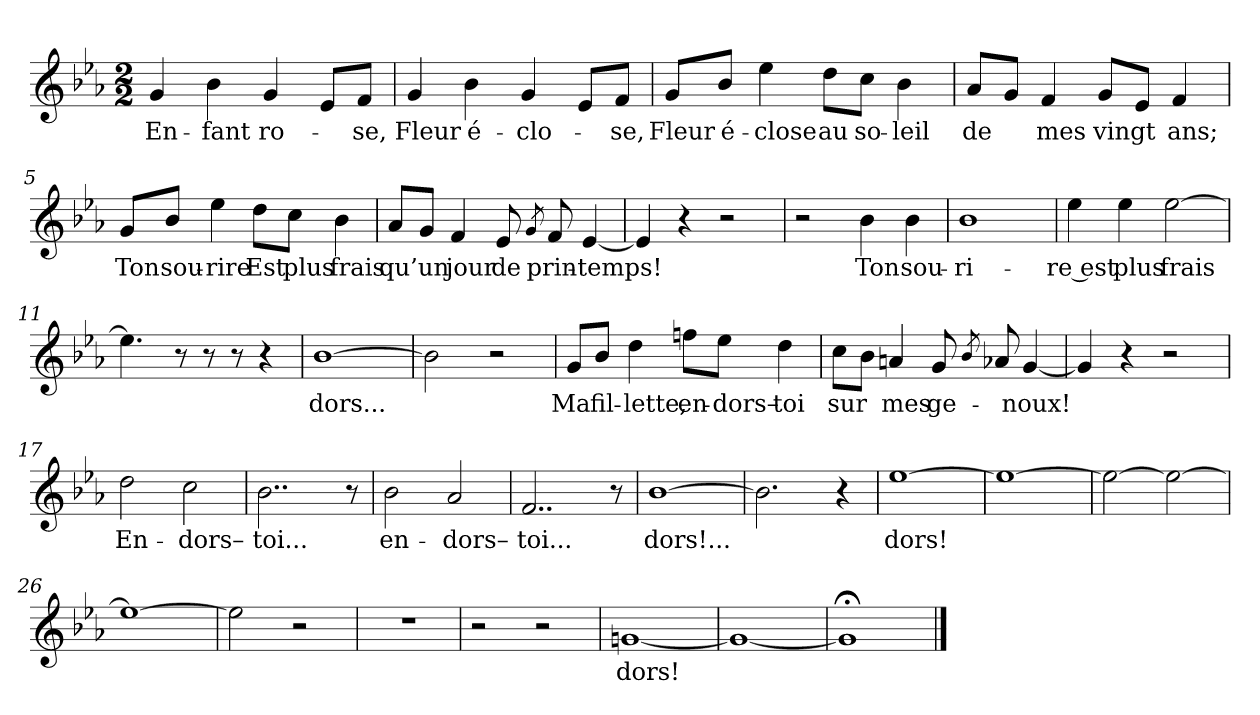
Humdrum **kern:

**kern	**text
*part1	*part1
*staff1	*staff1
*clefG2	*
*k[b-e-a-]	*
*M2/2	*
=1	=1
!	!LO:LY:b
4g/	En-
!	!LO:LY:b
4b-\	-fant
!	!LO:LY:b
4g/	ro-
8e-/L	.
!	!LO:LY:b
8f/J	-se,
=2	=2
!	!LO:LY:b
4g/	Fleur
!	!LO:LY:b
4b-\	é-
!	!LO:LY:b
4g/	-clo-
8e-/L	.
!	!LO:LY:b
8f/J	-se,
=3	=3
!	!LO:LY:b
8g/L	Fleur
!	!LO:LY:b
8b-/J	é-
!	!LO:LY:b
4ee-\	-close
!	!LO:LY:b
8dd\L	au
!	!LO:LY:b
8cc\J	so-
!	!LO:LY:b
4b-\	-leil
=4	=4
!	!LO:LY:b
8a-/L	de
8g/J	.
!	!LO:LY:b
4f/	mes
!	!LO:LY:b
8g/L	vingt
8e-/J	.
!	!LO:LY:b
4f/	ans;
=5	=5
!	!LO:LY:b
8g/L	Ton
!	!LO:LY:b
8b-/J	sou-
!	!LO:LY:b
4ee-\	-rire
!	!LO:LY:b
8dd\L	Est
!	!LO:LY:b
8cc\J	plus
!	!LO:LY:b
4b-\	frais
!!LO:LB:g=z
=6	=6
!	!LO:LY:b
8a-/L	qu’un
8g/J	.
!	!LO:LY:b
4f/	jour
!	!LO:LY:b
8e-/	de
8qg/	.
!	!LO:LY:b
8f/	prin-
!	!LO:LY:b
[4e-/	-temps!
=7	=7
4e-/]	.
4r	.
2r	.
=8	=8
2r	.
!	!LO:LY:b
4b-\	Ton
!	!LO:LY:b
4b-\	sou-
=9	=9
!	!LO:LY:b
1b-	-ri-
=10	=10
!	!LO:LY:b
4ee-\	-re est
!	!LO:LY:b
4ee-\	plus
!	!LO:LY:b
[2ee-\	frais
=11	=11
4.ee-\]	.
8r	.
8r	.
8r	.
4r	.
=12	=12
!	!LO:LY:b
[1b-	dors...
=13	=13
2b-\]	.
2r	.
!!LO:LB:g=z
=14	=14
!	!LO:LY:b
8g/L	Ma
!	!LO:LY:b
8b-/J	fil-
!	!LO:LY:b
4dd\	-lette,
!	!LO:LY:b
8ffn\L	en-
!	!LO:LY:b
8ee-\J	-dors–
!	!LO:LY:b
4dd\	toi
=15	=15
!	!LO:LY:b
8cc\L	sur
8b-\J	.
!	!LO:LY:b
4an/	mes
!	!LO:LY:b
8g/	ge-
8qb-/	.
8a-X/	.
!	!LO:LY:b
[4g/	noux!
=16	=16
4g/]	.
4r	.
2r	.
=17	=17
!	!LO:LY:b
2dd\	En-
!	!LO:LY:b
2cc\	-dors–
=18	=18
!	!LO:LY:b
2..b-\	toi...
8r	.
=19	=19
!	!LO:LY:b
2b-\	en-
!	!LO:LY:b
2a-/	-dors–
=20	=20
!	!LO:LY:b
2..f/	toi...
8r	.
=21	=21
!	!LO:LY:b
[1b-	dors!...
=22	=22
2.b-\]	.
4r	.
!!LO:LB:g=z
=23	=23
!	!LO:LY:b
[1ee-	dors!
=24	=24
1ee-_	.
=25	=25
2ee-\_	.
2ee-\_	.
=26	=26
1ee-_	.
=27	=27
2ee-\]	.
2r	.
=28	=28
1r	.
=29	=29
2r	.
2r	.
=30	=30
!	!LO:LY:b
[1gn	dors!
=31	=31
1gn_	.
=32	=32
1gn;<]	.
==	==
*-	*-
